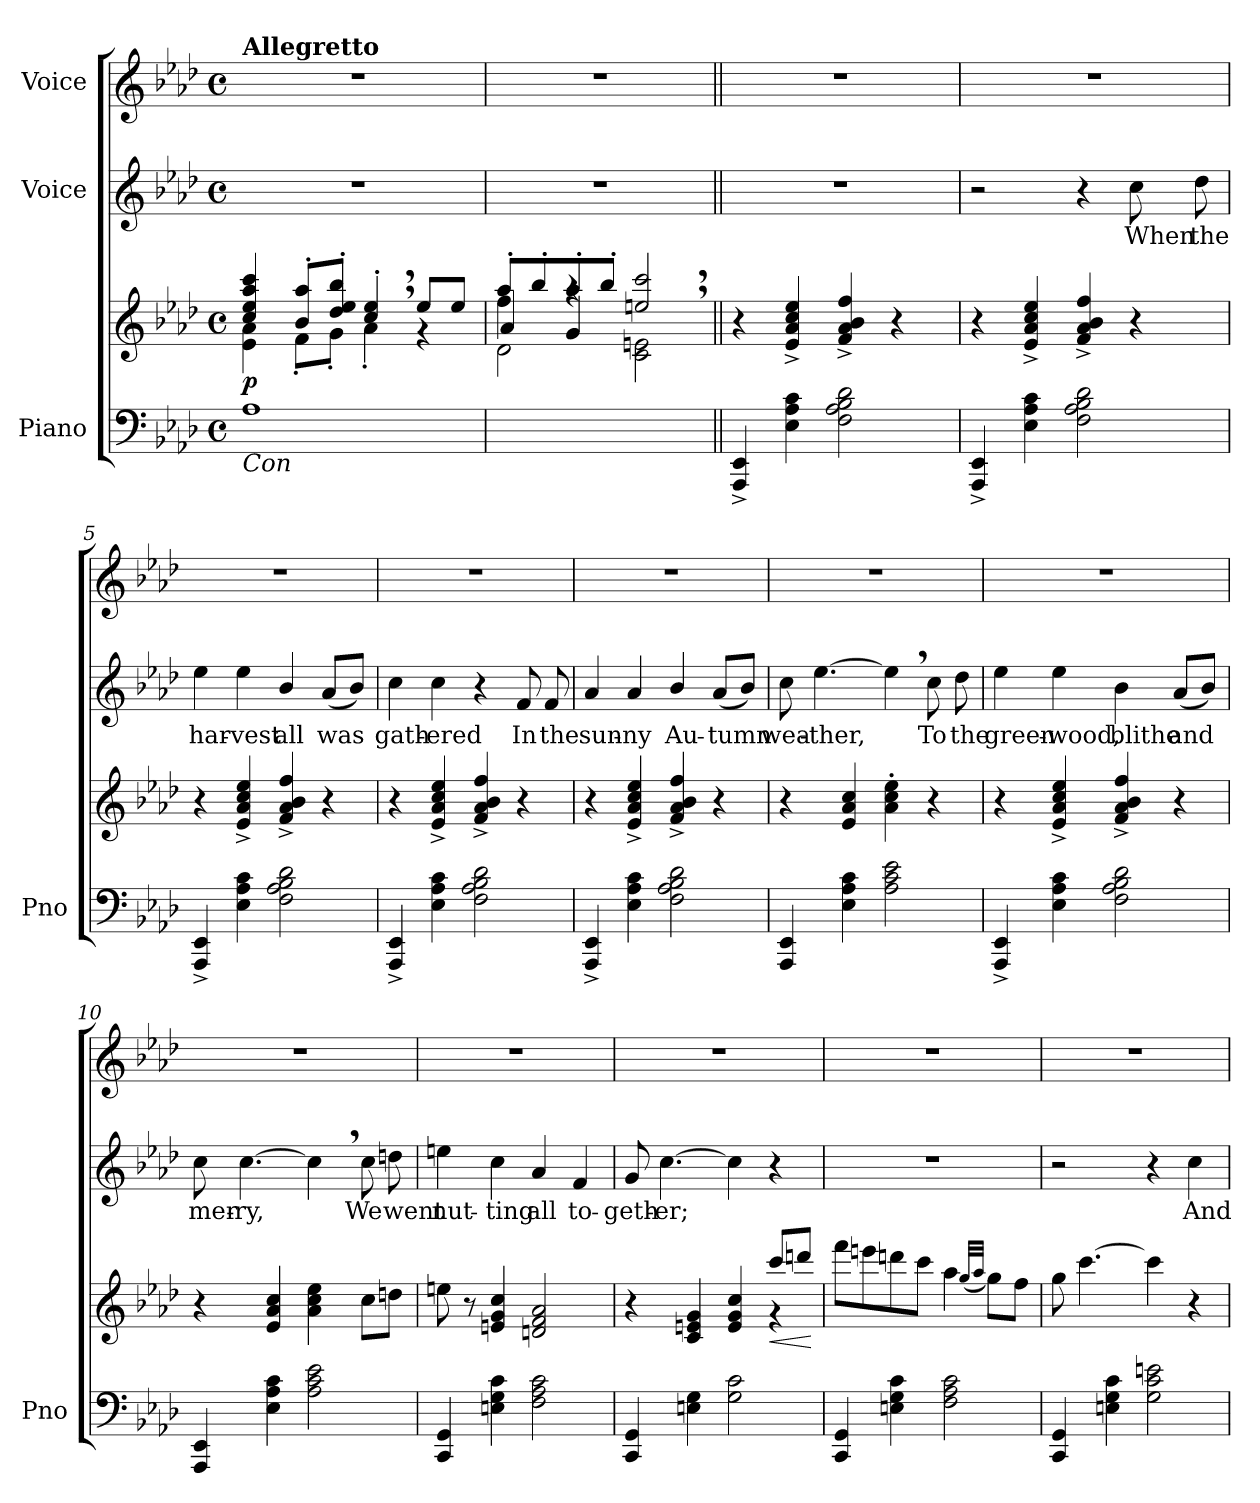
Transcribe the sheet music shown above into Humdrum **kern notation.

**kern	**kern	**dynam	**kern	**text	**dynam	**kern
*part3	*part3	*part3	*part2	*part2	*part2	*part1
*staff4	*staff3	*staff3/4	*staff2	*staff2	*staff2	*staff1
*I"Piano	*	*	*I"Voice	*	*	*I"Voice
*I'Pno	*	*	*	*	*	*
*clefF4	*clefG2	*	*clefG2	*	*	*clefG2
*k[b-e-a-d-]	*k[b-e-a-d-]	*	*k[b-e-a-d-]	*	*	*k[b-e-a-d-]
*M4/4	*M4/4	*	*M4/4	*	*	*M4/4
*met(c)	*met(c)	*	*met(c)	*	*	*met(c)
=1	=1	=1	=1	=1	=1	=1
*	*^	*	*	*	*	*
!	!	!	!	!	!	!	!LO:TX:a:B:t=Allegretto
!LO:TX:b:i:t=Con	!	!	!	!	!	!	!
!	!	!	!LO:DY:b	!	!	!	!
1A-	4cc/ 4ee-/ 4aa-/ 4ccc/	4e-\ 4a-\	p	1r	.	.	1r
.	8b-/' 8aa-/'L	8f'\L	.	.	.	.	.
.	8dd-/' 8ee-/' 8bb-/'J	8g'\J	.	.	.	.	.
.	4cc/', 4ee-/',	4a-'\	.	.	.	.	.
.	8ee-/L	4r	.	.	.	.	.
.	8ee-/J	.	.	.	.	.	.
=2	=2	=2	=2	=2	=2	=2	=2
*	*^	*^	*	*	*	*	*
1ryy	8aa-'/L	4ff\	4a-/	2d-\	.	1r	.	.	1r
.	8bb-'/	.	.	.	.	.	.	.	.
.	8aa-'/	4raa	4g/	.	.	.	.	.	.
.	8bb-'/J	.	.	.	.	.	.	.	.
.	2een/, 2ccc/,	2ryy	2c\ 2eni\	2ryy	.	.	.	.	.
=3||	=3||	=3||	=3||	=3||	=3||	=3||	=3||	=3||	=3||
*^	*	*	*	*	*	*	*	*	*
!	!	!	!	!	!	!LO:DY:b	!	!	!	!
!	!	!	!	!	!	!LO:DY:n=1:b	!	!	!	!
*	*	*v	*v	*v	*v	*	*	*	*	*
4AAA-/^ 4EE-/^	2..ryy	4r	mf other-dynamics	1r	.	.	1r
4E-\ 4A-\ 4c\	.	4e-/^ 4a-/^ 4cc/^ 4ee-/^	.	.	.	.	.
2F\ 2A-\ 2B-\ 2d-\	.	4f/^ 4a-/^ 4b-/^ 4ff/^	.	.	.	.	.
.	.	4r	.	.	.	.	.
.	8ryy	.	.	.	.	.	.
!!LO:LB:g=z
=4	=4	=4	=4	=4	=4	=4	=4
4AAA-/^ 4EE-/^	2..ryy	4r	.	2r	.	.	1r
4E-\ 4A-\ 4c\	.	4e-/^ 4a-/^ 4cc/^ 4ee-/^	.	.	.	.	.
2F\ 2A-\ 2B-\ 2d-\	.	4f/^ 4a-/^ 4b-/^ 4ff/^	.	4r	.	.	.
!	!	!	!	!	!LO:LY:b	!LO:DY:a	!
!	!	!	!	!	!	!LO:DY:n=1:a	!
.	.	4r	.	8cc\	When	mf other-dynamics	.
!	!	!	!	!	!LO:LY:b	!	!
.	8ryy	.	.	8dd-\	the	.	.
=5	=5	=5	=5	=5	=5	=5	=5
!	!	!	!	!	!LO:LY:b	!	!
4AAA-/^ 4EE-/^	2..ryy	4r	.	4ee-\	har-	.	1r
!	!	!	!	!	!LO:LY:b	!	!
4E-\ 4A-\ 4c\	.	4e-/^ 4a-/^ 4cc/^ 4ee-/^	.	4ee-\	-vest	.	.
!	!	!	!	!	!LO:LY:b	!	!
2F\ 2A-\ 2B-\ 2d-\	.	4f/^ 4a-/^ 4b-/^ 4ff/^	.	4b-/	all	.	.
!	!	!	!	!	!LO:LY:b	!	!
.	.	4r	.	(<8a-/L	was	.	.
.	8ryy	.	.	8b-/J)	.	.	.
=6	=6	=6	=6	=6	=6	=6	=6
!	!	!	!	!	!LO:LY:b	!	!
4AAA-/^ 4EE-/^	2..ryy	4r	.	4cc\	gath-	.	1r
!	!	!	!	!	!LO:LY:b	!	!
4E-\ 4A-\ 4c\	.	4e-/^ 4a-/^ 4cc/^ 4ee-/^	.	4cc\	-ered	.	.
2F\ 2A-\ 2B-\ 2d-\	.	4f/^ 4a-/^ 4b-/^ 4ff/^	.	4r	.	.	.
!	!	!	!	!	!LO:LY:b	!	!
.	.	4r	.	8f/	In	.	.
!	!	!	!	!	!LO:LY:b	!	!
.	8ryy	.	.	8f/	the	.	.
!!LO:LB:g=z
=7	=7	=7	=7	=7	=7	=7	=7
!	!	!	!	!	!LO:LY:b	!	!
4AAA-/^ 4EE-/^	2..ryy	4r	.	4a-/	sun-	.	1r
!	!	!	!	!	!LO:LY:b	!	!
4E-\ 4A-\ 4c\	.	4e-/^ 4a-/^ 4cc/^ 4ee-/^	.	4a-/	-ny	.	.
!	!	!	!	!	!LO:LY:b	!	!
2F\ 2A-\ 2B-\ 2d-\	.	4f/^ 4a-/^ 4b-/^ 4ff/^	.	4b-/	Au-	.	.
!	!	!	!	!	!LO:LY:b	!	!
.	.	4r	.	(<8a-/L	-tumn	.	.
.	8ryy	.	.	8b-/J)	.	.	.
=8	=8	=8	=8	=8	=8	=8	=8
!	!	!	!	!	!LO:LY:b	!	!
4AAA-/ 4EE-/	2ryy	4r	.	8cc\	wea-	.	1r
!	!	!	!	!	!LO:LY:b	!	!
.	.	.	.	[4.ee-\	-ther,	.	.
4E-\ 4A-\ 4c\	.	4e-/ 4a-/ 4cc/	.	.	.	.	.
2A-\ 2c\ 2e-\	4ryy	4a-\' 4cc\' 4ee-\'	.	4ee-,\]	.	.	.
!	!	!	!	!	!LO:LY:b	!	!
.	4ryy	4r	.	8cc\	To	.	.
!	!	!	!	!	!LO:LY:b	!	!
.	.	.	.	8dd-\	the	.	.
=9	=9	=9	=9	=9	=9	=9	=9
!	!	!	!	!	!LO:LY:b	!	!
4AAA-/^ 4EE-/^	2..ryy	4r	.	4ee-\	green-	.	1r
!	!	!	!	!	!LO:LY:b	!	!
4E-\ 4A-\ 4c\	.	4e-/^ 4a-/^ 4cc/^ 4ee-/^	.	4ee-\	-wood,	.	.
!	!	!	!	!	!LO:LY:b	!	!
2F\ 2A-\ 2B-\ 2d-\	.	4f/^ 4a-/^ 4b-/^ 4ff/^	.	4b-\	blithe	.	.
!	!	!	!	!	!LO:LY:b	!	!
.	.	4r	.	(<8a-/L	and	.	.
.	8ryy	.	.	8b-/J)	.	.	.
!!LO:PB:g=z
=10	=10	=10	=10	=10	=10	=10	=10
!	!	!	!	!	!LO:LY:b	!	!
4AAA-/ 4EE-/	2ryy	4r	.	8cc\	mer-	.	1r
!	!	!	!	!	!LO:LY:b	!	!
.	.	.	.	[4.cc\	-ry,	.	.
4E-\ 4A-\ 4c\	.	4e-/ 4a-/ 4cc/	.	.	.	.	.
2A-\ 2c\ 2e-\	8ryy	4a-\ 4cc\ 4ee-\	.	4cc,\]	.	.	.
.	8ryy	.	.	.	.	.	.
!	!	!	!	!	!LO:LY:b	!	!
.	4ryy	8cc\L	.	8cc\	We	.	.
!	!	!	!	!	!LO:LY:b	!	!
.	.	8ddn\J	.	8ddn\	went	.	.
*v	*v	*	*	*	*	*	*
=11	=11	=11	=11	=11	=11	=11
!	!	!	!	!LO:LY:b	!	!
4CC/ 4GG/	8een\	.	4een\	nut-	.	1r
.	8r	.	.	.	.	.
!	!	!	!	!LO:LY:b	!	!
4En\ 4G\ 4c\	4en/ 4g/ 4cc/	.	4cc\	-ting	.	.
!	!	!	!	!LO:LY:b	!	!
2F\ 2A-\ 2c\	2dn/ 2f/ 2a-/	.	4a-/	all	.	.
!	!	!	!	!LO:LY:b	!	!
.	.	.	4f/	to-	.	.
=12	=12	=12	=12	=12	=12	=12
*^	*^	*	*	*	*	*
!	!	!	!	!	!	!LO:LY:b	!	!
4CC/ 4GG/	2ryy	4r	2.ryy	.	8g/	-geth-	.	1r
!	!	!	!	!	!	!LO:LY:b	!	!
.	.	.	.	.	[4.cc\	-er;	.	.
4En\ 4G\	.	4c/ 4en/ 4g/	.	.	.	.	.	.
2G\ 2c\	4ryy	4e/ 4g/ 4cc/	.	.	4cc\]	.	.	.
!	!	!	!	!LO:HP:b	!	!	!	!
.	4ryy	8ccc/L	4r	<	4r	.	.	.
.	.	8dddn/J	.	.	.	.	.	.
*v	*v	*	*	*	*	*	*	*
*	*v	*v	*	*	*	*	*
.	.	[	.	.	.	.
!!LO:LB:g=z
=13	=13	=13	=13	=13	=13	=13
4CC/ 4GG/	8fff\L	.	1r	.	.	1r
.	8eeen\	.	.	.	.	.
4En\ 4G\ 4c\	8dddn\	.	.	.	.	.
.	8ccc\J	.	.	.	.	.
2F\ 2A-\ 2c\	4aa-\	.	.	.	.	.
.	(<32qgg/LLL	.	.	.	.	.
.	32qaa-/JJJ	.	.	.	.	.
.	8gg\L)	.	.	.	.	.
.	8ff\J	.	.	.	.	.
=14	=14	=14	=14	=14	=14	=14
4CC/ 4GG/	8gg\	.	2r	.	.	1r
.	[4.ccc\	.	.	.	.	.
4En\ 4G\ 4c\	.	.	.	.	.	.
2G\ 2c\ 2en\	4ccc\]	.	4r	.	.	.
!	!	!	!	!LO:LY:b	!	!
.	4r	.	4cc\	And	.	.
=	=	=	=	=	=	=
*-	*-	*-	*-	*-	*-	*-
